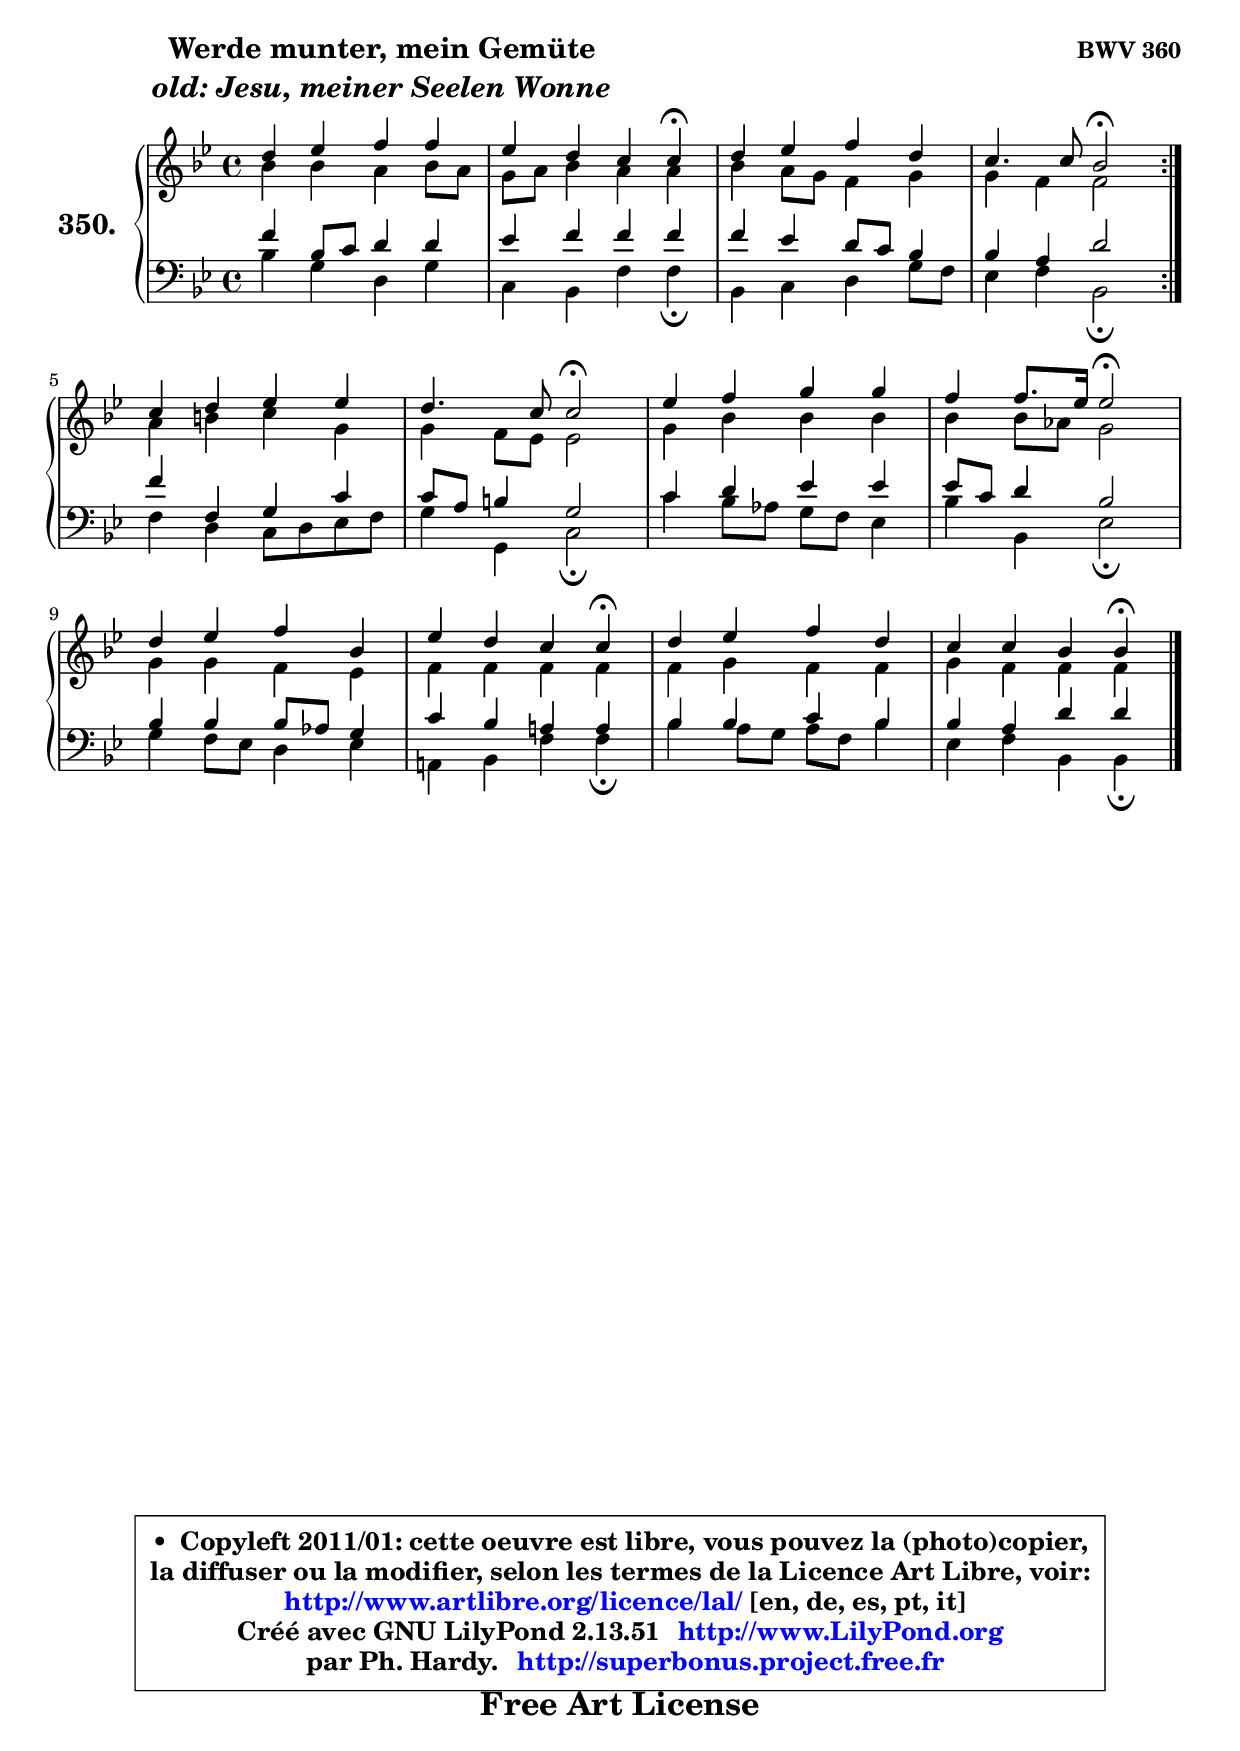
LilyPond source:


\version "2.13.51"

    \paper {
%	system-system-spacing #'padding = #0.1
%	score-system-spacing #'padding = #0.1
%	ragged-bottom = ##f
%	ragged-last-bottom = ##f
	}

    \header {
      opus = \markup { \bold "BWV 360" }
      piece = \markup { \hspace #9 \fontsize #2 \bold \column \center-align { \line { "Werde munter, mein Gemüte" }
                     \line { \italic "old: Jesu, meiner Seelen Wonne" }
                 } }
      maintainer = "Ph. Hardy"
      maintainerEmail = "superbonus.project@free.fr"
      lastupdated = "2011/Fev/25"
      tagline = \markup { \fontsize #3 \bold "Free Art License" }
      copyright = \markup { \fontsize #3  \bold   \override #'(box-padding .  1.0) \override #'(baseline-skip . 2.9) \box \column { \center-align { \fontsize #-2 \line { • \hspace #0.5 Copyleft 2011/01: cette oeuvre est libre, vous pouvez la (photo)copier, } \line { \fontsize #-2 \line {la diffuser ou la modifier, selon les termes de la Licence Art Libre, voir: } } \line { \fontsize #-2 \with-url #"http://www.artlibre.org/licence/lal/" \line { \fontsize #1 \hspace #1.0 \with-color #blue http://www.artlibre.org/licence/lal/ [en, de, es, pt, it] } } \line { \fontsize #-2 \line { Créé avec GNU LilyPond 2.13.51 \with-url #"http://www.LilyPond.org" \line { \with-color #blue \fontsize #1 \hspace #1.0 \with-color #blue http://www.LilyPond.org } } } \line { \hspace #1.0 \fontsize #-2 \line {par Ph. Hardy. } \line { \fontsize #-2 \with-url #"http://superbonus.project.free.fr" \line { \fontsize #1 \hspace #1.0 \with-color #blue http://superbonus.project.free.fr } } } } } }

	  }

  guidemidi = {
	\repeat volta 2 {
        R1 |
        r2. \tempo 4 = 30 r4 \tempo 4 = 78 |
        R1 |
        r2 \tempo 4 = 34 r2 \tempo 4 = 78 | } %fin du repeat
        R1 |
        r2 \tempo 4 = 34 r2 \tempo 4 = 78 |
        R1 |
        r2 \tempo 4 = 34 r2 \tempo 4 = 78 |
        R1 |
        r2. \tempo 4 = 30 r4 \tempo 4 = 78 |
        R1 |
        r2. \tempo 4 = 30 r4 |
	}

  upper = {
	\time 4/4
	\key bes \major
	\clef treble
	\voiceOne
	<< { 
	% SOPRANO
	\set Voice.midiInstrument = "acoustic grand"
	\relative c'' {
	\repeat volta 2 {
        d4 es f f |
        es4 d c c\fermata |
        d4 es f d |
        c4. c8 bes2\fermata | } %fin du repeat
\break
        c4 d es es |
        d4. c8 c2\fermata |
        es4 f g g |
        f4 f8. es16 es2\fermata |
        d4 es f bes, |
        es4 d c c\fermata |
        d4 es f d |
        c4 c bes bes4\fermata |
        \bar "|."
	} % fin de relative
	}

	\context Voice="1" { \voiceTwo 
	% ALTO
	\set Voice.midiInstrument = "acoustic grand"
	\relative c'' {
	\repeat volta 2 {
        bes4 bes a bes8 a |
        g8 a bes4 a a |
        bes4 a8 g f4 g |
        g4 f f2 | } %fin du repeat
        a4 b c g |
        g4 f8 es es2 |
        g4 bes bes bes |
        bes4 bes8 aes g2 |
        g4 g f es |
        f4 f f f |
        f4 g f f |
        g4 f f f |
        \bar "|."
	} % fin de relative
	\oneVoice
	} >>
	}

    lower = {
	\time 4/4
	\key bes \major
	\clef bass
	\voiceOne
	<< { 
	% TENOR
	\set Voice.midiInstrument = "acoustic grand"
	\relative c' {
	\repeat volta 2 {
        f4 bes,8 c d4 d |
        es4 f f f |
        f4 es d8 c bes4 |
        bes4 a d2 | } %fin du repeat
        f4 f, g c |
        c8 a b4 g2 |
        c4 d es es |
        es8 c d4 bes2 |
        bes4 bes bes8 aes g4 |
        c4 bes a! a |
        bes4 bes c bes |
        bes4 a d d |
        \bar "|."
	} % fin de relative
	}
	\context Voice="1" { \voiceTwo 
	% BASS
	\set Voice.midiInstrument = "acoustic grand"
	\relative c' {
	\repeat volta 2 {
        bes4 g d g |
        c,4 bes f' f\fermata |
        bes,4 c d g8 f |
        es4 f bes,2\fermata | } %fin du repeat
        f'4 d c8 d es f |
        g4 g, c2\fermata |
        c'4 bes8 aes g f es4 |
        bes'4 bes, es2\fermata |
        g4 f8 es d4 es |
        a,!4 bes f' f\fermata |
        bes4 a8 g a f bes4 |
        es,4 f bes, bes4\fermata |
        \bar "|."
	} % fin de relative
	\oneVoice
	} >>
	}


    \score { 

	\new PianoStaff <<
	\set PianoStaff.instrumentName = \markup { \bold \huge "350." }
	\new Staff = "upper" \upper
	\new Staff = "lower" \lower
	>>

    \layout {
%	ragged-last = ##f
	   }

         } % fin de score

  \score {
    \unfoldRepeats { << \guidemidi \upper \lower >> }
    \midi {
    \context {
     \Staff
      \remove "Staff_performer"
               }

     \context {
      \Voice
       \consists "Staff_performer"
                }

     \context { 
      \Score
      tempoWholesPerMinute = #(ly:make-moment 78 4)
		}
	    }
	}

